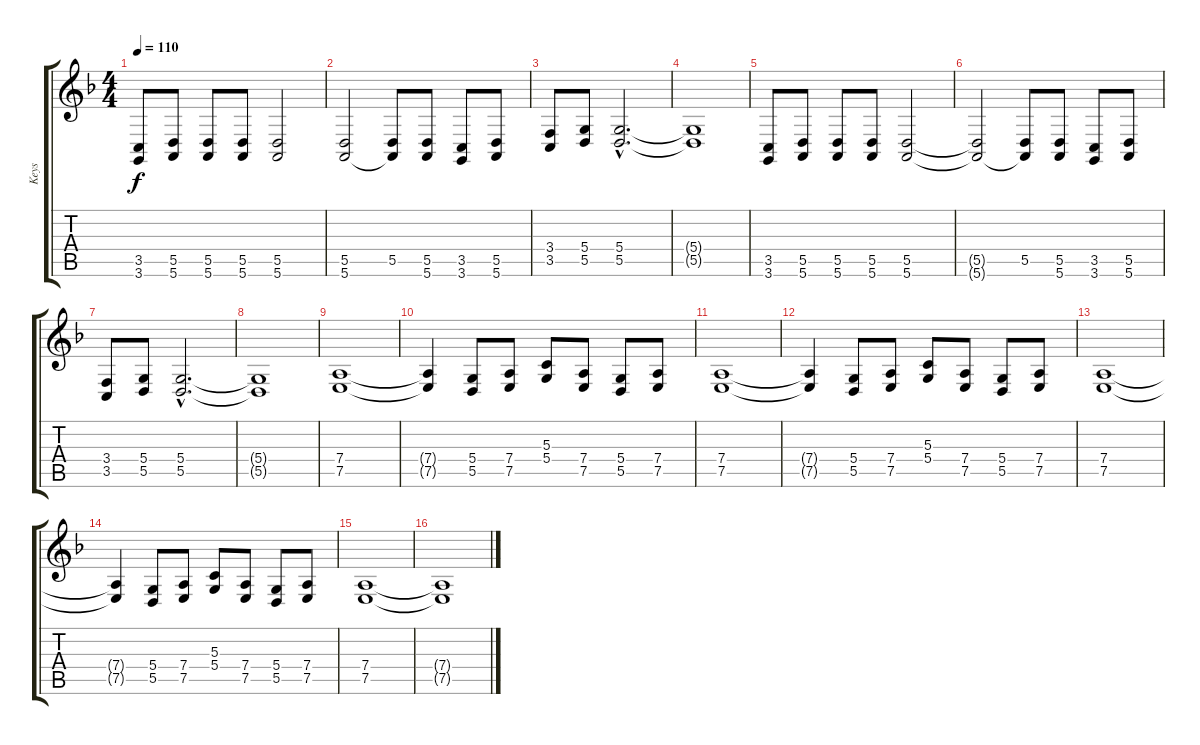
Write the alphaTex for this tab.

\track ("Keys" "Keys") {instrument drawbarorgan}
\staff {score tabs}
\tuning (E4 B3 G3 D3 A2 E2) {hide}
\ts (4 4)
\tempo 110
\clef g2
\ks f
(3.5 3.6).8{dy f} (5.5 5.6).8 (5.5 5.6).8 (5.5 5.6).8 (5.5 5.6).2 |
(5.5 5.6).2 (5.5 5.6{t}).8 (5.5 5.6).8 (3.5 3.6).8 (5.5 5.6).8 |
(3.4 3.5).8 (5.4 5.5).8 (5.4{hac} 5.5{hac}).2{d} |
(5.4{t} 5.5{t}).1 |
(3.5 3.6).8 (5.5 5.6).8 (5.5 5.6).8 (5.5 5.6).8 (5.5 5.6).2 |
(5.5{t} 5.6{t}).2 (5.5 5.6{t}).8 (5.5 5.6).8 (3.5 3.6).8 (5.5 5.6).8 |
(3.4 3.5).8 (5.4 5.5).8 (5.4{hac} 5.5{hac}).2{d} |
(5.4{t} 5.5{t}).1 |
(7.4 7.5).1 |
(7.4{t} 7.5{t}).4 (5.4 5.5).8 (7.4 7.5).8 (5.3 5.4).8 (7.4 7.5).8 (5.4 5.5).8 (7.4 7.5).8 |
(7.4 7.5).1 |
(7.4{t} 7.5{t}).4 (5.4 5.5).8 (7.4 7.5).8 (5.3 5.4).8 (7.4 7.5).8 (5.4 5.5).8 (7.4 7.5).8 |
(7.4 7.5).1 |
(7.4{t} 7.5{t}).4 (5.4 5.5).8 (7.4 7.5).8 (5.3 5.4).8 (7.4 7.5).8 (5.4 5.5).8 (7.4 7.5).8 |
(7.4 7.5).1 |
(7.4{t} 7.5{t}).1
